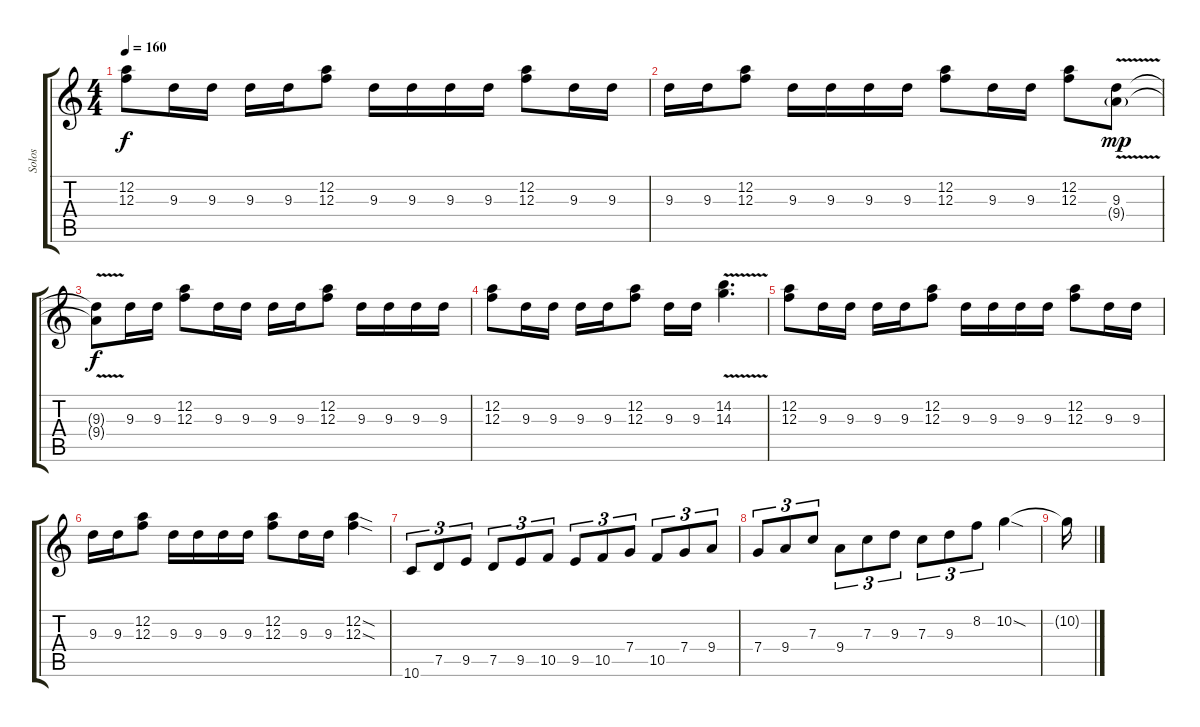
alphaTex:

\track ("Solos" "Solos") {instrument overdrivenguitar}
\staff {score tabs}
\tuning (D4 A3 F3 C3 G2 D2) {hide}
\ts (4 4)
\tempo 160
\clef g2
\ks c
(12.2 12.3).8{dy f} 9.3.16 9.3.16 9.3.16 9.3.16 (12.2 12.3).8 9.3.16 9.3.16 9.3.16 9.3.16 (12.2 12.3).8 9.3.16 9.3.16 |
9.3.16 9.3.16 (12.2 12.3).8 9.3.16 9.3.16 9.3.16 9.3.16 (12.2 12.3).8 9.3.16 9.3.16 (12.2 12.3).8 (9.3{v} 9.4{g}).8{dy mp} |
(9.3{t} 9.4{t}).8{dy f} 9.3.16 9.3.16 (12.2 12.3).8 9.3.16 9.3.16 9.3.16 9.3.16 (12.2 12.3).8 9.3.16 9.3.16 9.3.16 9.3.16 |
(12.2 12.3).8 9.3.16 9.3.16 9.3.16 9.3.16 (12.2 12.3).8 9.3.16 9.3.16 (14.2{v} 14.3{v}).4{d} |
(12.2 12.3).8 9.3.16 9.3.16 9.3.16 9.3.16 (12.2 12.3).8 9.3.16 9.3.16 9.3.16 9.3.16 (12.2 12.3).8 9.3.16 9.3.16 |
9.3.16 9.3.16 (12.2 12.3).8 9.3.16 9.3.16 9.3.16 9.3.16 (12.2 12.3).8 9.3.16 9.3.16 (12.2{sod} 12.3{sod}).4 |
10.6.8{tu (3 2)} 7.5.8{tu (3 2)} 9.5.8{tu (3 2)} 7.5.8{tu (3 2)} 9.5.8{tu (3 2)} 10.5.8{tu (3 2)} 9.5.8{tu (3 2)} 10.5.8{tu (3 2)} 7.4.8{tu (3 2)} 10.5.8{tu (3 2)} 7.4.8{tu (3 2)} 9.4.8{tu (3 2)} |
7.4.8{tu (3 2)} 9.4.8{tu (3 2)} 7.3.8{tu (3 2)} 9.4.8{tu (3 2)} 7.3.8{tu (3 2)} 9.3.8{tu (3 2)} 7.3.8{tu (3 2)} 9.3.8{tu (3 2)} 8.2.8{tu (3 2)} 10.2{sod}.4 |
10.2{t}.16
